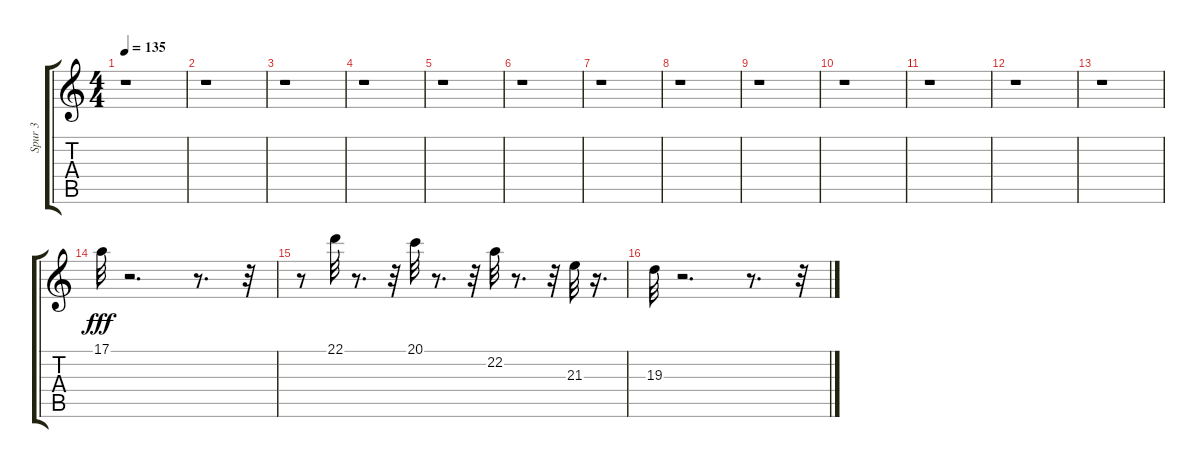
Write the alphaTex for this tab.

\track ("Spur 3" "Spur 3") {instrument stringensemble2}
\staff {score tabs}
\tuning (E4 B3 G3 D3 A2 E2) {hide}
\ts (4 4)
\tempo 135
\clef g2
\ks c
r.1{dy fff} |
r.1 |
r.1 |
r.1 |
r.1 |
r.1 |
r.1 |
r.1 |
r.1 |
r.1 |
r.1 |
r.1 |
r.1 |
17.1.32 r.2{d} r.8{d} r.32 |
r.8 22.1.32 r.8{d} r.32 20.1.32 r.8{d} r.32 22.2.32 r.8{d} r.32 21.3.32 r.16{d} |
19.3.32 r.2{d} r.8{d} r.32
